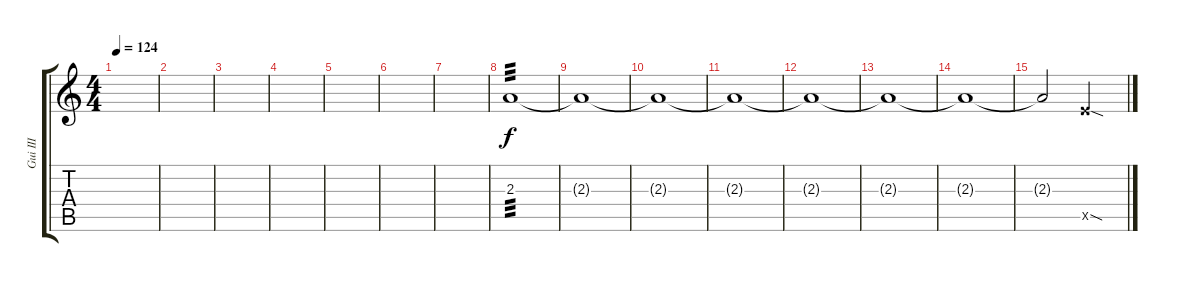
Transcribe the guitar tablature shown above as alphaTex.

\track ("Gui III" "Gui III") {instrument distortionguitar}
\staff {score tabs}
\tuning (E4 B3 G3 D3 A2 E2) {hide}
\ts (4 4)
\tempo 124
\clef g2
\ks c
|
|
|
|
|
|
|
2.3.1{tp 3 volume 16} |
2.3{t}.1 |
2.3{t}.1 |
2.3{t}.1 |
2.3{t}.1 |
2.3{t}.1 |
2.3{t}.1 |
2.3{t}.2 7.5{sod x}.2
